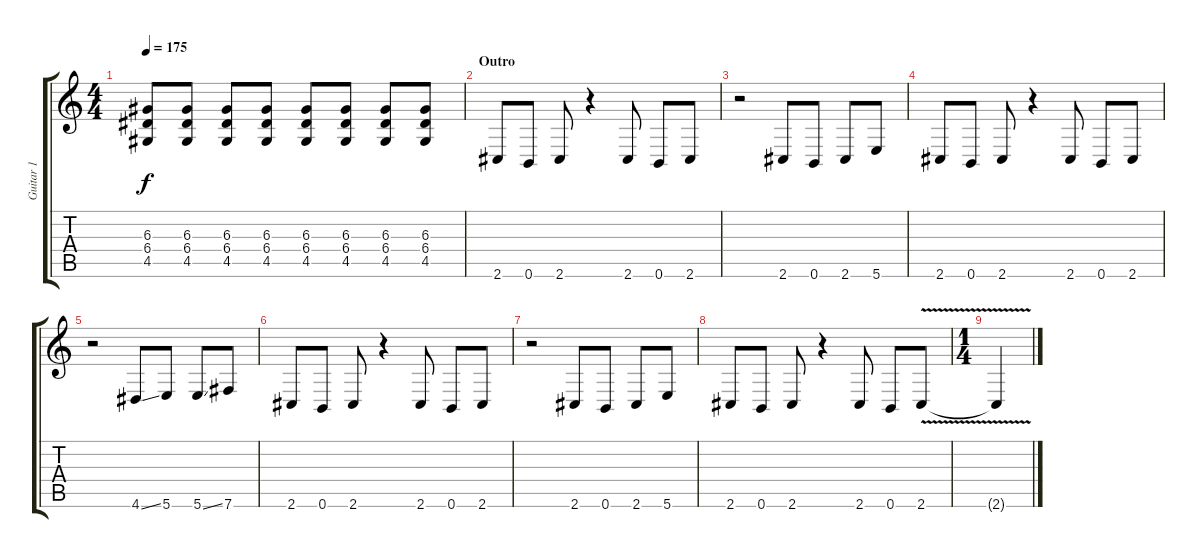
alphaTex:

\track ("Guitar 1" "Guitar 1") {instrument overdrivenguitar}
\staff {score tabs}
\tuning (B3 Gb3 D3 A2 E2 B1) {hide}
\ts (4 4)
\tempo 175
\clef g2
\ks c
(6.3 6.4 4.5).8{dy f} (6.3 6.4 4.5).8 (6.3 6.4 4.5).8 (6.3 6.4 4.5).8 (6.3 6.4 4.5).8 (6.3 6.4 4.5).8 (6.3 6.4 4.5).8 (6.3 6.4 4.5).8 |
\section ("" "Outro")
2.6.8 0.6.8 2.6.8 r.4 2.6.8 0.6.8 2.6.8 |
r.2 2.6.8 0.6.8 2.6.8 5.6.8 |
2.6.8 0.6.8 2.6.8 r.4 2.6.8 0.6.8 2.6.8 |
r.2 4.6{ss}.8 5.6.8 5.6{ss}.8 7.6.8 |
2.6.8 0.6.8 2.6.8 r.4 2.6.8 0.6.8 2.6.8 |
r.2 2.6.8 0.6.8 2.6.8 5.6.8 |
2.6.8 0.6.8 2.6.8 r.4 2.6.8 0.6.8 2.6{v}.8 |
\ts (1 4)
2.6{t}.4
